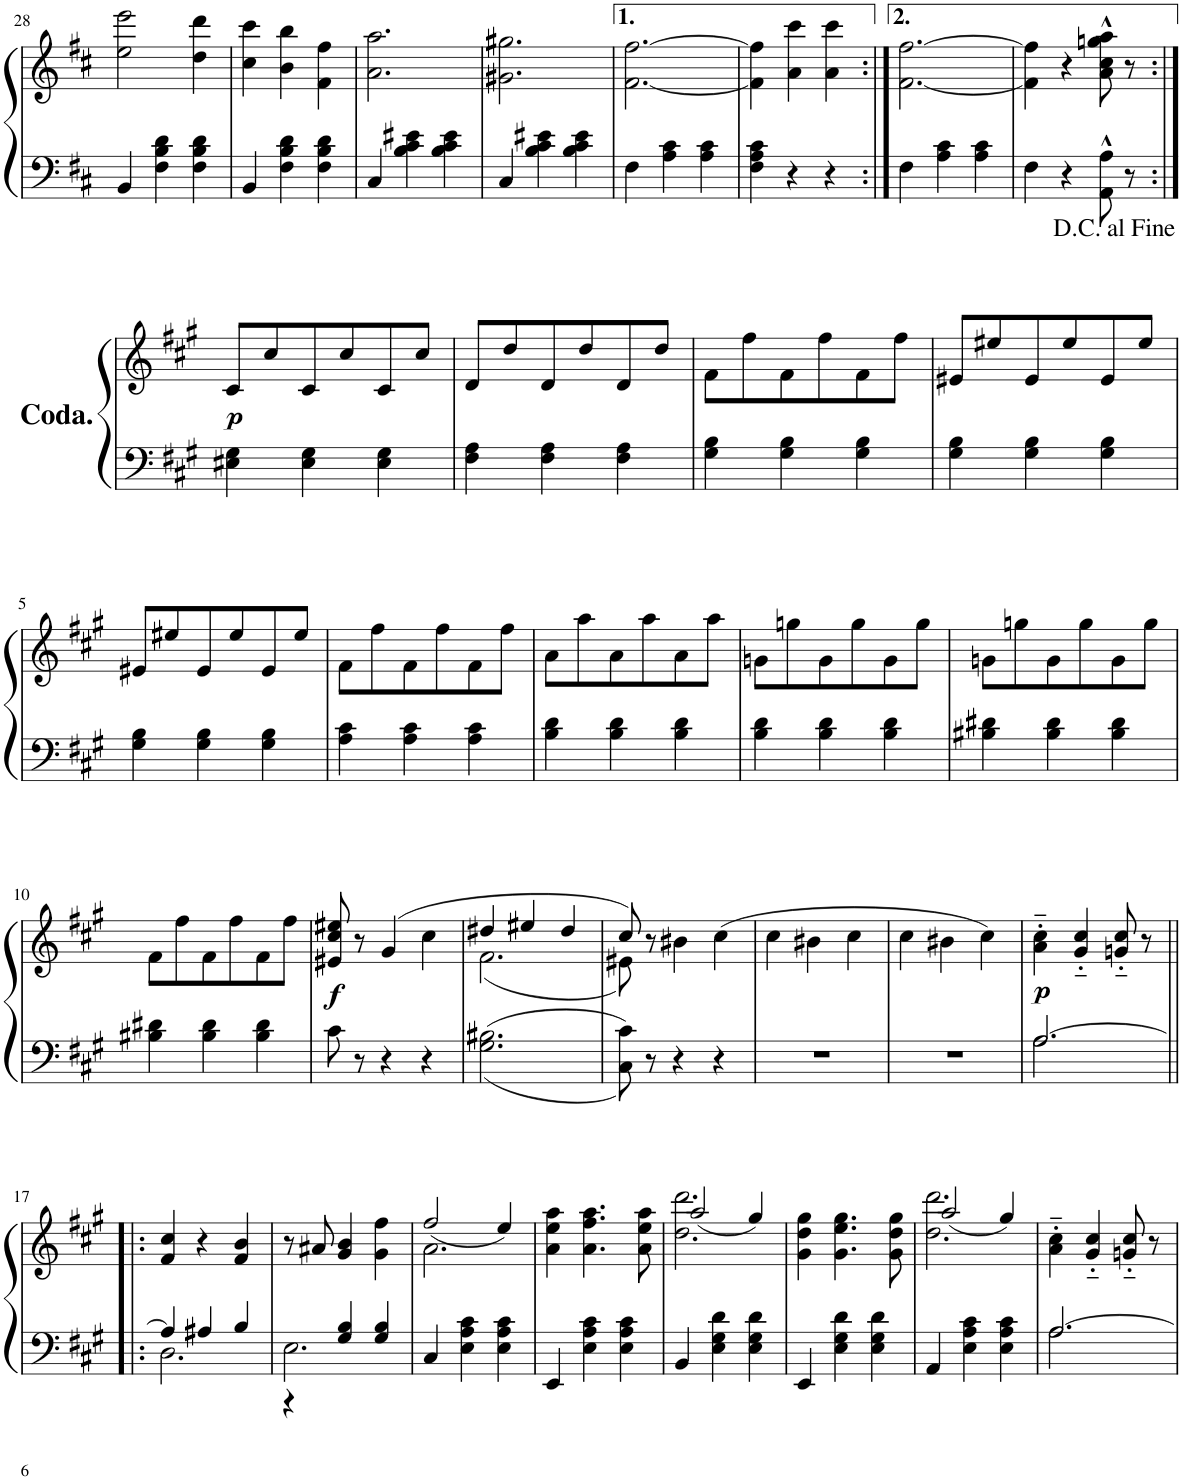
**kern	**kern	**dynam
*part1	*part1	*part1
*staff2	*staff1	*staff1/2
*I"Piano	*	*
*I'Pno.	*	*
!!LO:PB:g=z
*clefF4	*clefG2	*
*k[f#c#]	*k[f#c#]	*
*M3/4	*M3/4	*
=28	=28	=28
4BB/	2ee\ 2eee\	.
4F#\ 4B\ 4d\	.	.
4F#\ 4B\ 4d\	4dd\ 4ddd\	.
=29	=29	=29
4BB/	4cc#\ 4ccc#\	.
4F#\ 4B\ 4d\	4b\ 4bb\	.
4F#\ 4B\ 4d\	4f#\ 4ff#\	.
=30	=30	=30
4C#/	2.a\ 2.aa\	.
4B\ 4c#\ 4e#X\	.	.
4B\ 4c#\ 4e#\	.	.
=31	=31	=31
4C#/	2.g#X\ 2.gg#X\	.
4B\ 4c#\ 4e#X\	.	.
4B\ 4c#\ 4e#\	.	.
=32	=32	=32
4F#\	[2.f#\ [2.ff#\	.
4A\ 4c#\	.	.
4A\ 4c#\	.	.
=33	=33	=33
4F#\ 4A\ 4c#\	4f#\] 4ff#\]	.
4r	4a\ 4ccc#\	.
4r	4a\ 4ccc#\	.
=34:|!	=34:|!	=34:|!
4F#\	[2.f#\ [2.ff#\	.
4A\ 4c#\	.	.
4A\ 4c#\	.	.
=35	=35	=35
4F#\	4f#\] 4ff#\]	.
4r	4r	.
8AA\^^ 8A\^^	8a\^^ 8cc#\^^ 8ggn\^^ 8aa\^^	.
8r	8r	.
!!LO:LB:g=z
=1:|!	=1:|!	=1:|!
*k[f#c#g#]	*k[f#c#g#]	*
!	!	!LO:DY:b
4E#X\ 4G#\	8c#/L	p
.	8cc#/	.
4E#\ 4G#\	8c#/	.
.	8cc#/	.
4E#\ 4G#\	8c#/	.
.	8cc#/J	.
=2	=2	=2
4F#\ 4A\	8d/L	.
.	8dd/	.
4F#\ 4A\	8d/	.
.	8dd/	.
4F#\ 4A\	8d/	.
.	8dd/J	.
=3	=3	=3
4G#\ 4B\	8f#\L	.
.	8ff#\	.
4G#\ 4B\	8f#\	.
.	8ff#\	.
4G#\ 4B\	8f#\	.
.	8ff#\J	.
=4	=4	=4
4G#\ 4B\	8e#X/L	.
.	8ee#X/	.
4G#\ 4B\	8e#/	.
.	8ee#/	.
4G#\ 4B\	8e#/	.
.	8ee#/J	.
!!LO:LB:g=z
=5	=5	=5
4G#\ 4B\	8e#X/L	.
.	8ee#X/	.
4G#\ 4B\	8e#/	.
.	8ee#/	.
4G#\ 4B\	8e#/	.
.	8ee#/J	.
=6	=6	=6
4A\ 4c#\	8f#\L	.
.	8ff#\	.
4A\ 4c#\	8f#\	.
.	8ff#\	.
4A\ 4c#\	8f#\	.
.	8ff#\J	.
=7	=7	=7
4B\ 4d\	8a\L	.
.	8aa\	.
4B\ 4d\	8a\	.
.	8aa\	.
4B\ 4d\	8a\	.
.	8aa\J	.
=8	=8	=8
4B\ 4d\	8gn\L	.
.	8ggn\	.
4B\ 4d\	8g\	.
.	8gg\	.
4B\ 4d\	8g\	.
.	8gg\J	.
=9	=9	=9
4B#X\ 4d#X\	8gn\L	.
.	8ggn\	.
4B#\ 4d#\	8g\	.
.	8gg\	.
4B#\ 4d#\	8g\	.
.	8gg\J	.
!!LO:LB:g=z
=10	=10	=10
4B#X\ 4d#X\	8f#\L	.
.	8ff#\	.
4B#\ 4d#\	8f#\	.
.	8ff#\	.
4B#\ 4d#\	8f#\	.
.	8ff#\J	.
=11	=11	=11
!	!	!LO:DY:b
8c#\	8e#X/ 8cc#/ 8ee#X/	f
8r	8r	.
4r	(4g#/	.
4r	4cc#\	.
=12	=12	=12
*	*^	*
2.G#\ 2.B#X\	(2.f#\	4dd#X/	.
.	.	4ee#X/	.
.	.	4dd#/	.
=13	=13	=13	=13
8C#\ 8c#\	8cc#/)	8e#X\)	.
8r	8r	2ryy	.
4r	4b#X\	.	.
4r	(4cc#\	.	.
.	.	8ryy	.
*	*v	*v	*
=14	=14	=14
2.r	4cc#\	.
.	4b#X\	.
.	4cc#\	.
=15	=15	=15
2.r	4cc#\	.
.	4b#X\	.
.	4cc#\)	.
=16	=16	=16
*^	*	*
!	!	!	!LO:DY:b
[2.A/	2.A\	4a\'~ 4cc#\'~	p
.	.	4g#/'~ 4cc#/'~	.
.	.	8gn/'~ 8cc#/'~	.
.	.	8r	.
!!LO:LB:g=z
=17!|:	=17!|:	=17!|:	=17!|:
2.D\	4A/]	4f#/ 4cc#/	.
.	4A#X/	4r	.
.	4B/	4f#/ 4b/	.
=18	=18	=18	=18
2.E\	4r	8r	.
.	.	8a#X/	.
.	4G#/ 4B/	4g#/ 4b/	.
.	4G#/ 4B/	4g#\ 4ff#\	.
*v	*v	*	*
=19	=19	=19
*	*^	*
4C#/	2.a\	(2ff#/	.
4E\ 4A\ 4c#\	.	.	.
4E\ 4A\ 4c#\	.	4ee/)	.
*	*v	*v	*
=20	=20	=20
4EE/	4a\ 4ee\ 4aa\	.
4E\ 4A\ 4c#\	4.a\ 4.ff#\ 4.aa\	.
4E\ 4A\ 4c#\	.	.
.	8a\ 8ee\ 8aa\	.
=21	=21	=21
*	*^	*
4BB/	2.dd\ 2.ddd\	(2aa/	.
4E\ 4G#\ 4d\	.	.	.
4E\ 4G#\ 4d\	.	4gg#/)	.
*	*v	*v	*
=22	=22	=22
4EE/	4g#\ 4dd\ 4gg#\	.
4E\ 4G#\ 4d\	4.g#\ 4.ee\ 4.gg#\	.
4E\ 4G#\ 4d\	.	.
.	8g#\ 8dd\ 8gg#\	.
=23	=23	=23
*	*^	*
4AA/	2.dd\ 2.ddd\	(2aa/	.
4E\ 4A\ 4c#\	.	.	.
4E\ 4A\ 4c#\	.	4gg#/)	.
*	*v	*v	*
=24	=24	=24
*^	*	*
[2.A/	2.A\	4a\'~ 4cc#\'~	.
.	.	4g#/'~ 4cc#/'~	.
.	.	8gn/'~ 8cc#/'~	.
.	.	8r	.
*v	*v	*	*
=	=	=
*-	*-	*-
